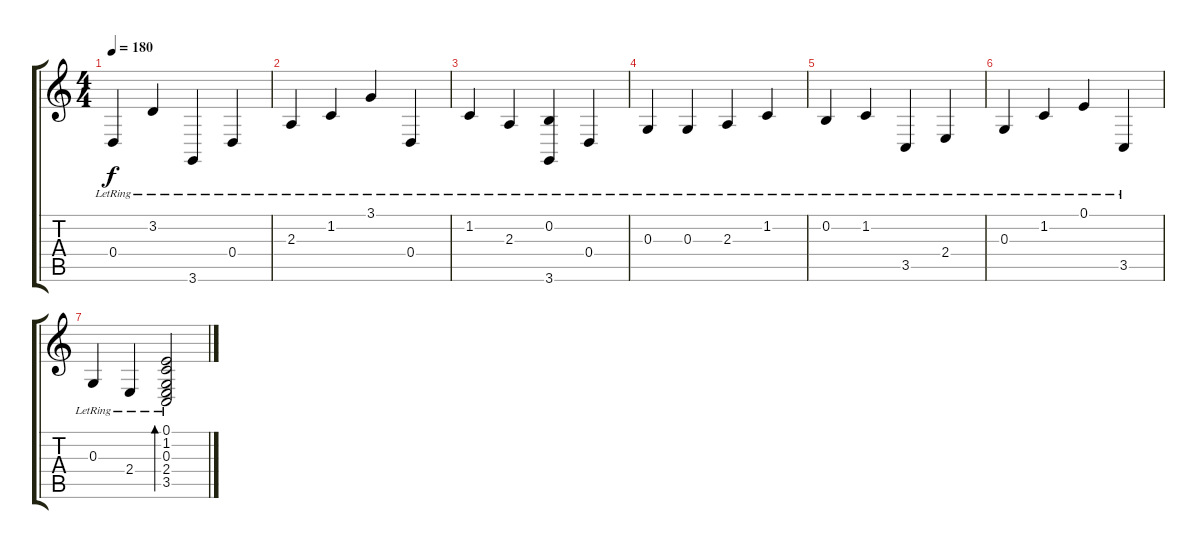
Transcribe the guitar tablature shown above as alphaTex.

\track "" {instrument reedorgan}
\staff {score tabs}
\tuning (E4 B3 G3 D3 A2 E2) {hide}
\ts (4 4)
\tempo 180
\clef g2
\ks c
0.4{lr}.4{dy f} 3.2{lr}.4 3.6{lr}.4 0.4{lr}.4 |
2.3{lr}.4 1.2{lr}.4 3.1{lr}.4 0.4{lr}.4 |
1.2{lr}.4 2.3{lr}.4 (0.2{lr} 3.6{lr}).4 0.4{lr}.4 |
0.3{lr}.4 0.3{lr}.4 2.3{lr}.4 1.2{lr}.4 |
0.2{lr}.4 1.2{lr}.4 3.5{lr}.4 2.4{lr}.4 |
0.3{lr}.4 1.2{lr}.4 0.1{lr}.4 3.5{lr}.4 |
0.3{lr}.4 2.4{lr}.4 (0.1{lr} 1.2{lr} 0.3{lr} 2.4{lr} 3.5{lr}).2{bd 480}
